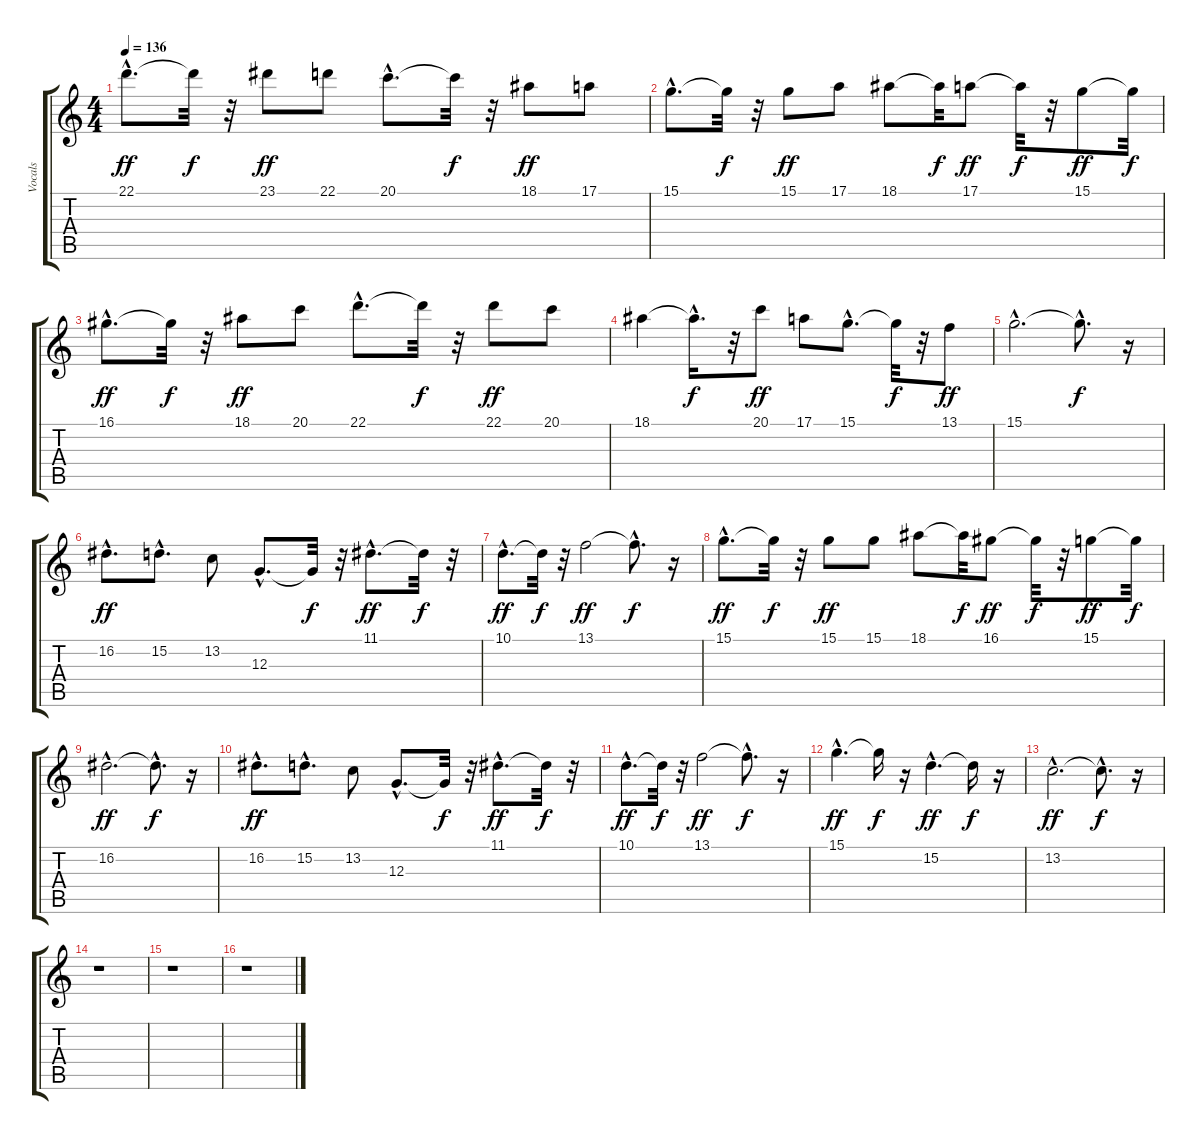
\track ("Vocals" "Vocals") {instrument synthbrass2}
\staff {score tabs}
\tuning (E4 B3 G3 D3 A2 E2) {hide}
\ts (4 4)
\tempo 136
\clef g2
\ks c
22.1{hac}.8{d dy ff} 22.1{t}.32{dy f} r.32 23.1.8{dy ff} 22.1.8 20.1{hac}.8{d} 20.1{t}.32{dy f} r.32 18.1.8{dy ff} 17.1.8 |
15.1{hac}.8{d} 15.1{t}.32{dy f} r.32 15.1.8{dy ff} 17.1.8 18.1.8 18.1{t}.32{dy f} 17.1.8{dy ff} 17.1{t}.32{dy f} r.32 15.1.8{dy ff} 15.1{t}.32{dy f} |
16.1{hac}.8{d dy ff} 16.1{t}.32{dy f} r.32 18.1.8{dy ff} 20.1.8 22.1{hac}.8{d} 22.1{t}.32{dy f} r.32 22.1.8{dy ff} 20.1.8 |
18.1.4 18.1{hac t}.16{d dy f} r.32 20.1.8{dy ff} 17.1.8 15.1{hac}.8{d} 15.1{t}.32{dy f} r.32 13.1.8{dy ff} |
15.1{hac}.2{d} 15.1{hac t}.8{d dy f} r.16 |
16.2{hac}.8{d dy ff} 15.2{hac}.8{d} 13.2.8 12.3{hac}.8{d} 12.3{t}.32{dy f} r.32 11.1{hac}.8{d dy ff} 11.1{t}.32{dy f} r.32 |
10.1{hac}.8{d dy ff} 10.1{t}.32{dy f} r.32 13.1.2{dy ff} 13.1{hac t}.8{d dy f} r.16 |
15.1{hac}.8{d dy ff} 15.1{t}.32{dy f} r.32 15.1.8{dy ff} 15.1.8 18.1.8 18.1{t}.32{dy f} 16.1.8{dy ff} 16.1{t}.32{dy f} r.32 15.1.8{dy ff} 15.1{t}.32{dy f} |
16.2{hac}.2{d dy ff} 16.2{hac t}.8{d dy f} r.16 |
16.2{hac}.8{d dy ff} 15.2{hac}.8{d} 13.2.8 12.3{hac}.8{d} 12.3{t}.32{dy f} r.32 11.1{hac}.8{d dy ff} 11.1{t}.32{dy f} r.32 |
10.1{hac}.8{d dy ff} 10.1{t}.32{dy f} r.32 13.1.2{dy ff} 13.1{hac t}.8{d dy f} r.16 |
15.1{hac}.4{d dy ff} 15.1{t}.16{dy f} r.16 15.2{hac}.4{d dy ff} 15.2{t}.16{dy f} r.16 |
13.2{hac}.2{d dy ff} 13.2{hac t}.8{d dy f} r.16 |
r.1 |
r.1 |
r.1
